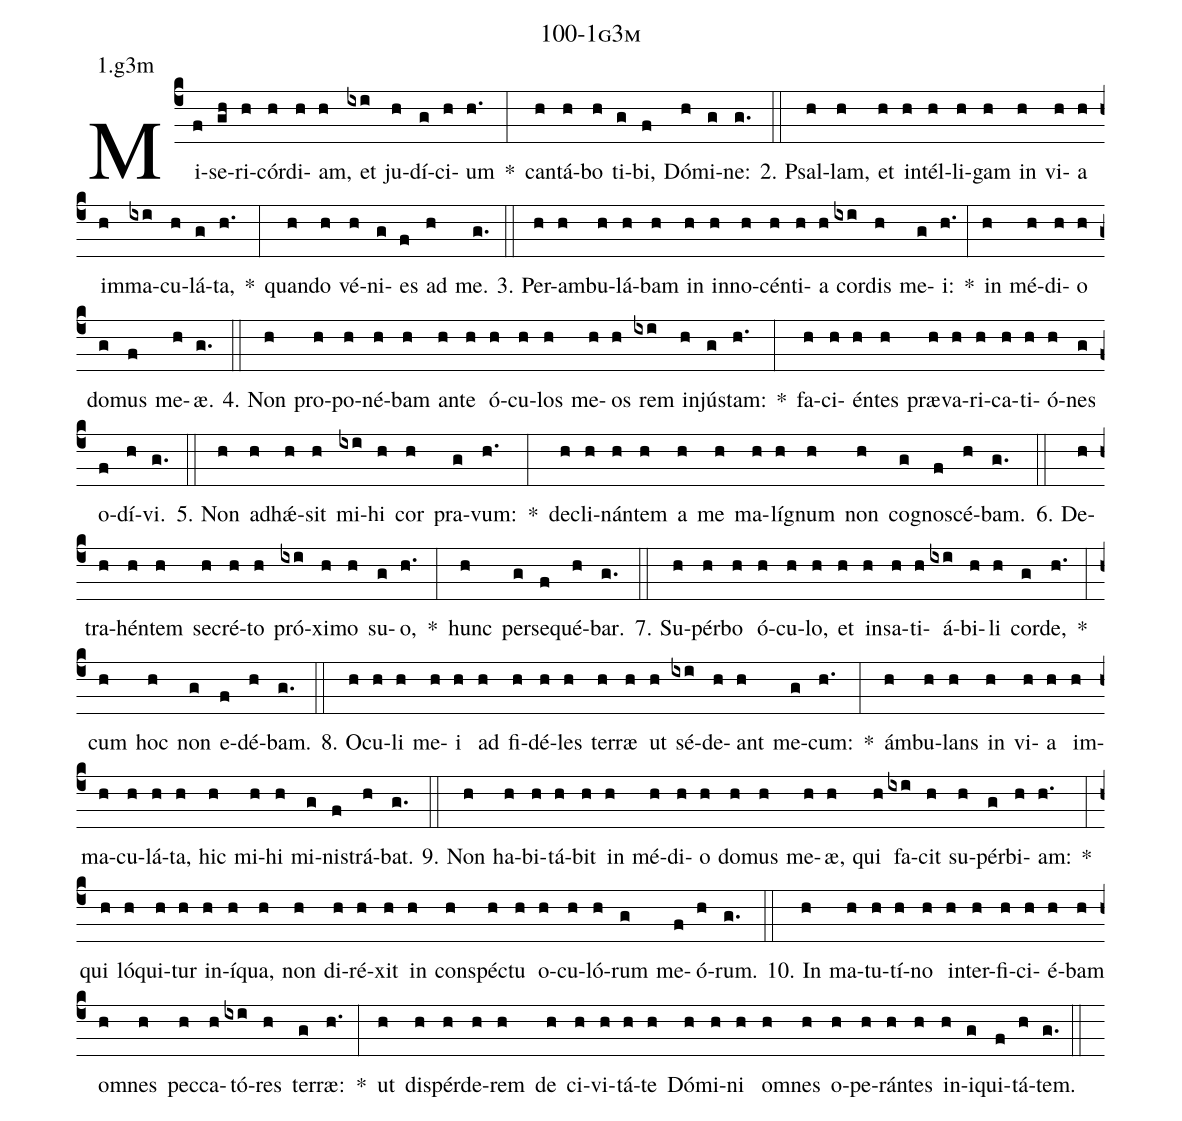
name: 100-1g3m;
annotation: 1.g3m;
%%
(c4)Mi(f)se(gh)ri(h)cór(h)di(h)am,(h) et(ixi) ju(h)dí(g)ci(h)um(h.) *(:) can(h)tá(h)bo(h) ti(g)bi,(f) Dó(h)mi(g)ne:(g.) (::)
2. Psal(h)lam,(h) et(h) in(h)tél(h)li(h)gam(h) in(h) vi(h)a(h) im(h)ma(ixi)cu(h)lá(g)ta,(h.) *(:) quan(h)do(h) vé(h)ni(g)es(f) ad(h) me.(g.) (::)
3. Per(h)am(h)bu(h)lá(h)bam(h) in(h) in(h)no(h)cén(h)ti(h)a(h) cor(ixi)dis(h) me(g)i:(h.) *(:) in(h) mé(h)di(h)o(h) do(g)mus(f) me(h)æ.(g.) (::)
4. Non(h) pro(h)po(h)né(h)bam(h) an(h)te(h) ó(h)cu(h)los(h) me(h)os(h) rem(ixi) in(h)jús(g)tam:(h.) *(:) fa(h)ci(h)én(h)tes(h) præ(h)va(h)ri(h)ca(h)ti(h)ó(h)nes(g) o(f)dí(h)vi.(g.) (::)
5. Non(h) ad(h)hǽ(h)sit(h) mi(ixi)hi(h) cor(h) pra(g)vum:(h.) *(:) de(h)cli(h)nán(h)tem(h) a(h) me(h) ma(h)lí(h)gnum(h) non(h) co(g)gno(f)scé(h)bam.(g.) (::)
6. De(h)tra(h)hén(h)tem(h) se(h)cré(h)to(h) pró(ixi)xi(h)mo(h) su(g)o,(h.) *(:) hunc(h) per(g)se(f)qué(h)bar.(g.) (::)
7. Su(h)pér(h)bo(h) ó(h)cu(h)lo,(h) et(h) in(h)sa(h)ti(h)á(ixi)bi(h)li(h) cor(g)de,(h.) *(:) cum(h) hoc(h) non(g) e(f)dé(h)bam.(g.) (::)
8. O(h)cu(h)li(h) me(h)i(h) ad(h) fi(h)dé(h)les(h) ter(h)ræ(h) ut(h) sé(ixi)de(h)ant(h) me(g)cum:(h.) *(:) ám(h)bu(h)lans(h) in(h) vi(h)a(h) im(h)ma(h)cu(h)lá(h)ta,(h) hic(h) mi(h)hi(h) mi(g)nis(f)trá(h)bat.(g.) (::)
9. Non(h) ha(h)bi(h)tá(h)bit(h) in(h) mé(h)di(h)o(h) do(h)mus(h) me(h)æ,(h) qui(h) fa(ixi)cit(h) su(h)pér(g)bi(h)am:(h.) *(:) qui(h) ló(h)qui(h)tur(h) in(h)í(h)qua,(h) non(h) di(h)ré(h)xit(h) in(h) con(h)spéc(h)tu(h) o(h)cu(h)ló(h)rum(g) me(f)ó(h)rum.(g.) (::)
10. In(h) ma(h)tu(h)tí(h)no(h) in(h)ter(h)fi(h)ci(h)é(h)bam(h) om(h)nes(h) pec(h)ca(h)tó(ixi)res(h) ter(g)ræ:(h.) *(:) ut(h) dis(h)pér(h)de(h)rem(h) de(h) ci(h)vi(h)tá(h)te(h) Dó(h)mi(h)ni(h) om(h)nes(h) o(h)pe(h)rán(h)tes(h) in(h)i(g)qui(f)tá(h)tem.(g.) (::)
